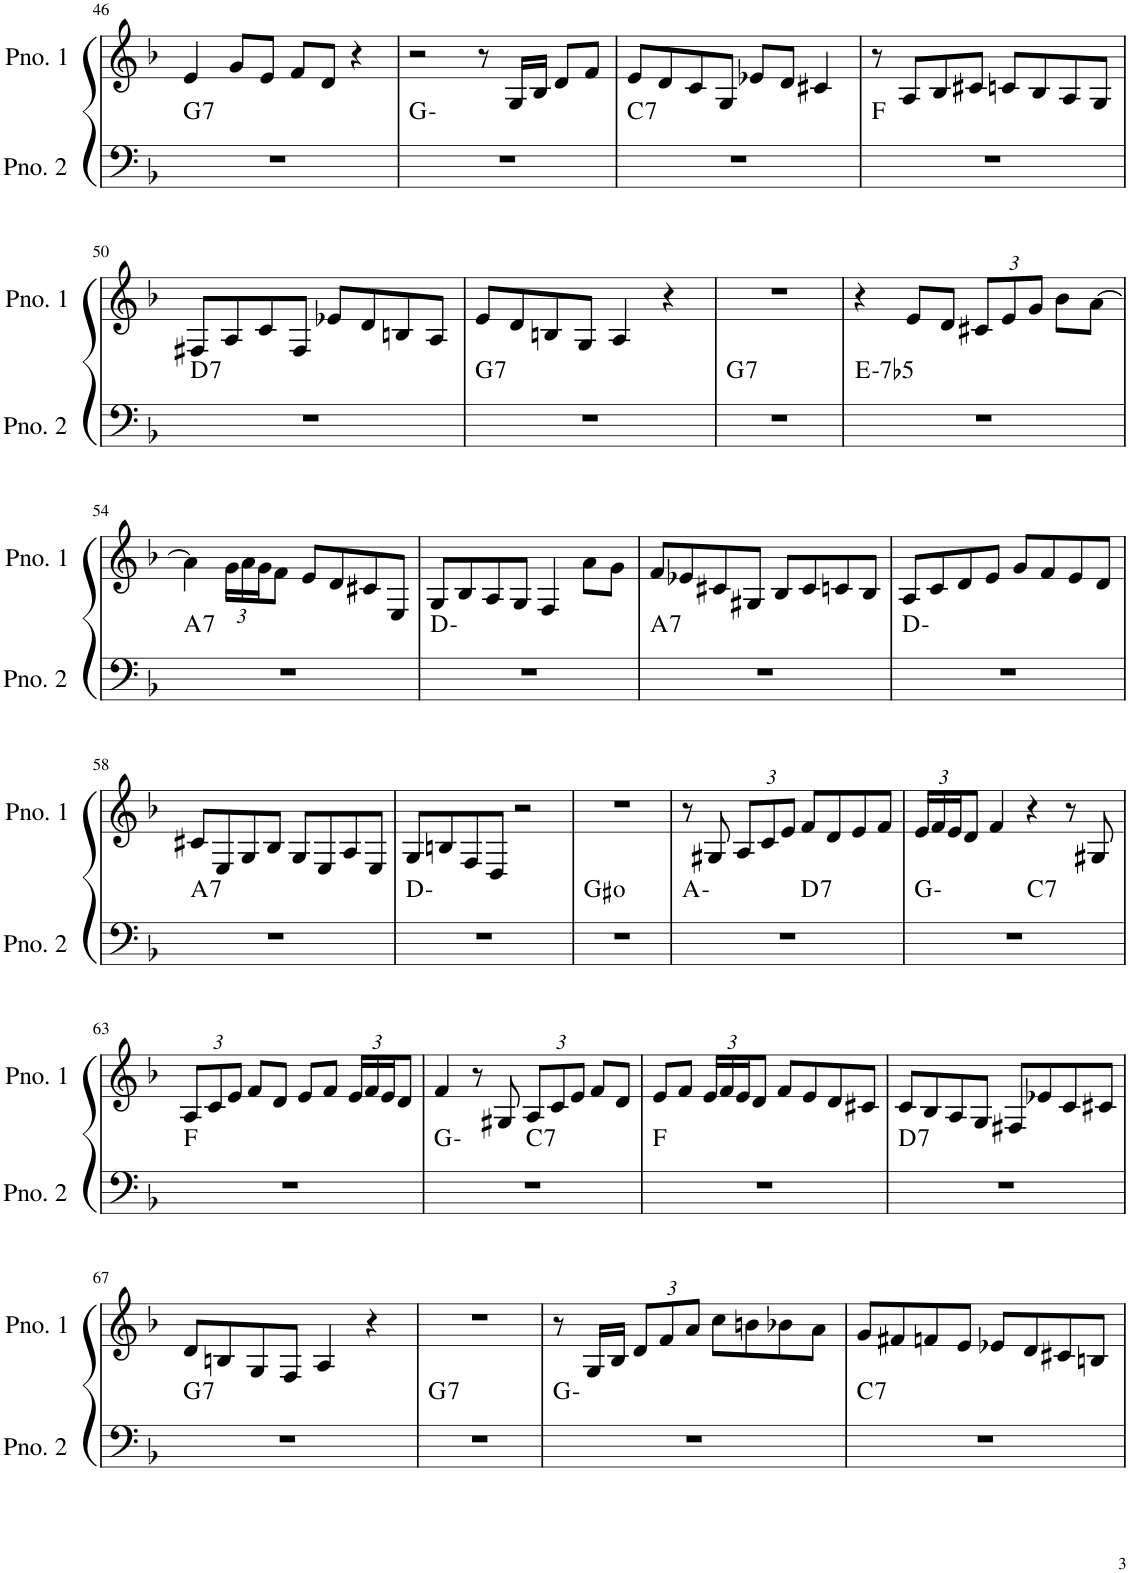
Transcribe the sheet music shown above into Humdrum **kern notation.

**kern	**harte	**kern
*part2	*part2	*part1
*staff2	*	*staff1
*I"ピアノ 2	*	*I"ピアノ 1
!!LO:PB:g=z
*clefF4	*	*clefG2
*k[b-]	*	*k[b-]
*M4/4	*	*M4/4
=46	=46	=46
!	!LO:H:kt=7	!
1r	G:7	4e/
.	.	8g/L
.	.	8e/J
.	.	8f/L
.	.	8d/J
.	.	4r
=47	=47	=47
1r	G:min	2r
.	.	8r
.	.	16G/LL
.	.	16B-/JJ
.	.	8d/L
.	.	8f/J
=48	=48	=48
!	!LO:H:kt=7	!
1r	C:7	8e/L
.	.	8d/
.	.	8c/
.	.	8G/J
.	.	8e-X/L
.	.	8d/J
.	.	4c#X/
=49	=49	=49
1r	F:maj	8r
.	.	8A/L
.	.	8B-/
.	.	8c#X/J
.	.	8cn/L
.	.	8B-/
.	.	8A/
.	.	8G/J
!!LO:LB:g=z
=50	=50	=50
!	!LO:H:kt=7	!
1r	D:7	8F#X/L
.	.	8A/
.	.	8c/
.	.	8F#/J
.	.	8e-X/L
.	.	8d/
.	.	8Bn/
.	.	8A/J
=51	=51	=51
!	!LO:H:kt=7	!
1r	G:7	8e/L
.	.	8d/
.	.	8Bn/
.	.	8G/J
.	.	4A/
.	.	4r
=52	=52	=52
!	!LO:H:kt=7	!
1r	G:7	1r
=53	=53	=53
!	!LO:H:kt=-7b5	!
1r	E:hdim7	4r
.	.	8e/L
.	.	8d/J
*	*	*Xbrackettup
.	.	12c#X/L
.	.	12e/
.	.	12g/J
.	.	8b-\L
.	.	[8a\J
!!LO:LB:g=z
=54	=54	=54
!	!LO:H:kt=7	!
1r	A:7	4a\]
.	.	24g\LL
.	.	24a\
.	.	24g\J
.	.	8f\J
.	.	8e/L
.	.	8d/
.	.	8c#X/
.	.	8E/J
=55	=55	=55
1r	D:min	8G/L
.	.	8B-/
.	.	8A/
.	.	8G/J
.	.	4F/
.	.	8a\L
.	.	8g\J
=56	=56	=56
!	!LO:H:kt=7	!
1r	A:7	8f/L
.	.	8e-X/
.	.	8c#X/
.	.	8G#X/J
.	.	8B-/L
.	.	8c#/
.	.	8cn/
.	.	8B-/J
=57	=57	=57
1r	D:min	8A/L
.	.	8c/
.	.	8d/
.	.	8e/J
.	.	8g/L
.	.	8f/
.	.	8e/
.	.	8d/J
!!LO:LB:g=z
=58	=58	=58
!	!LO:H:kt=7	!
1r	A:7	8c#X/L
.	.	8E/
.	.	8G/
.	.	8B-/J
.	.	8G/L
.	.	8E/
.	.	8A/
.	.	8E/J
=59	=59	=59
1r	D:min	8G/L
.	.	8Bn/
.	.	8F/
.	.	8D/J
.	.	2r
=60	=60	=60
1r	G#:dim	1r
=61	=61	=61
*^	*	*
1r	2ryy	A:min	8r
.	.	.	8G#X/
.	.	.	12A/L
.	.	.	12c/
.	.	.	12e/J
!	!	!LO:H:kt=7	!
.	2ryy	D:7	8f/L
.	.	.	8d/
.	.	.	8e/
.	.	.	8f/J
=62	=62	=62	=62
1r	2ryy	G:min	24e/LL
.	.	.	24f/
.	.	.	24e/J
.	.	.	8d/J
.	.	.	4f/
!	!	!LO:H:kt=7	!
.	2ryy	C:7	4r
.	.	.	8r
.	.	.	8G#X/
*v	*v	*	*
!!LO:LB:g=z
=63	=63	=63
1r	F:maj	12A/L
.	.	12c/
.	.	12e/J
.	.	8f/L
.	.	8d/J
.	.	8e/L
.	.	8f/J
.	.	24e/LL
.	.	24f/
.	.	24e/J
.	.	8d/J
=64	=64	=64
*^	*	*
1r	2ryy	G:min	4f/
.	.	.	8r
.	.	.	8G#X/
!	!	!LO:H:kt=7	!
.	2ryy	C:7	12A/L
.	.	.	12c/
.	.	.	12e/J
.	.	.	8f/L
.	.	.	8d/J
*v	*v	*	*
=65	=65	=65
1r	F:maj	8e/L
.	.	8f/J
.	.	24e/LL
.	.	24f/
.	.	24e/J
.	.	8d/J
.	.	8f/L
.	.	8e/
.	.	8d/
.	.	8c#X/J
=66	=66	=66
!	!LO:H:kt=7	!
1r	D:7	8c/L
.	.	8B-/
.	.	8A/
.	.	8G/J
.	.	8F#X/L
.	.	8e-X/
.	.	8c/
.	.	8c#X/J
!!LO:LB:g=z
=67	=67	=67
!	!LO:H:kt=7	!
1r	G:7	8d/L
.	.	8Bn/
.	.	8G/
.	.	8F/J
.	.	4A/
.	.	4r
=68	=68	=68
!	!LO:H:kt=7	!
1r	G:7	1r
=69	=69	=69
1r	G:min	8r
.	.	16G/LL
.	.	16B-/JJ
.	.	12d/L
.	.	12f/
.	.	12a/J
.	.	8cc\L
.	.	8bn\
.	.	8b-X\
.	.	8a\J
=70	=70	=70
!	!LO:H:kt=7	!
1r	C:7	8g/L
.	.	8f#X/
.	.	8fn/
.	.	8e/J
.	.	8e-X/L
.	.	8d/
.	.	8c#X/
.	.	8Bn/J
=	=	=
*-	*-	*-
